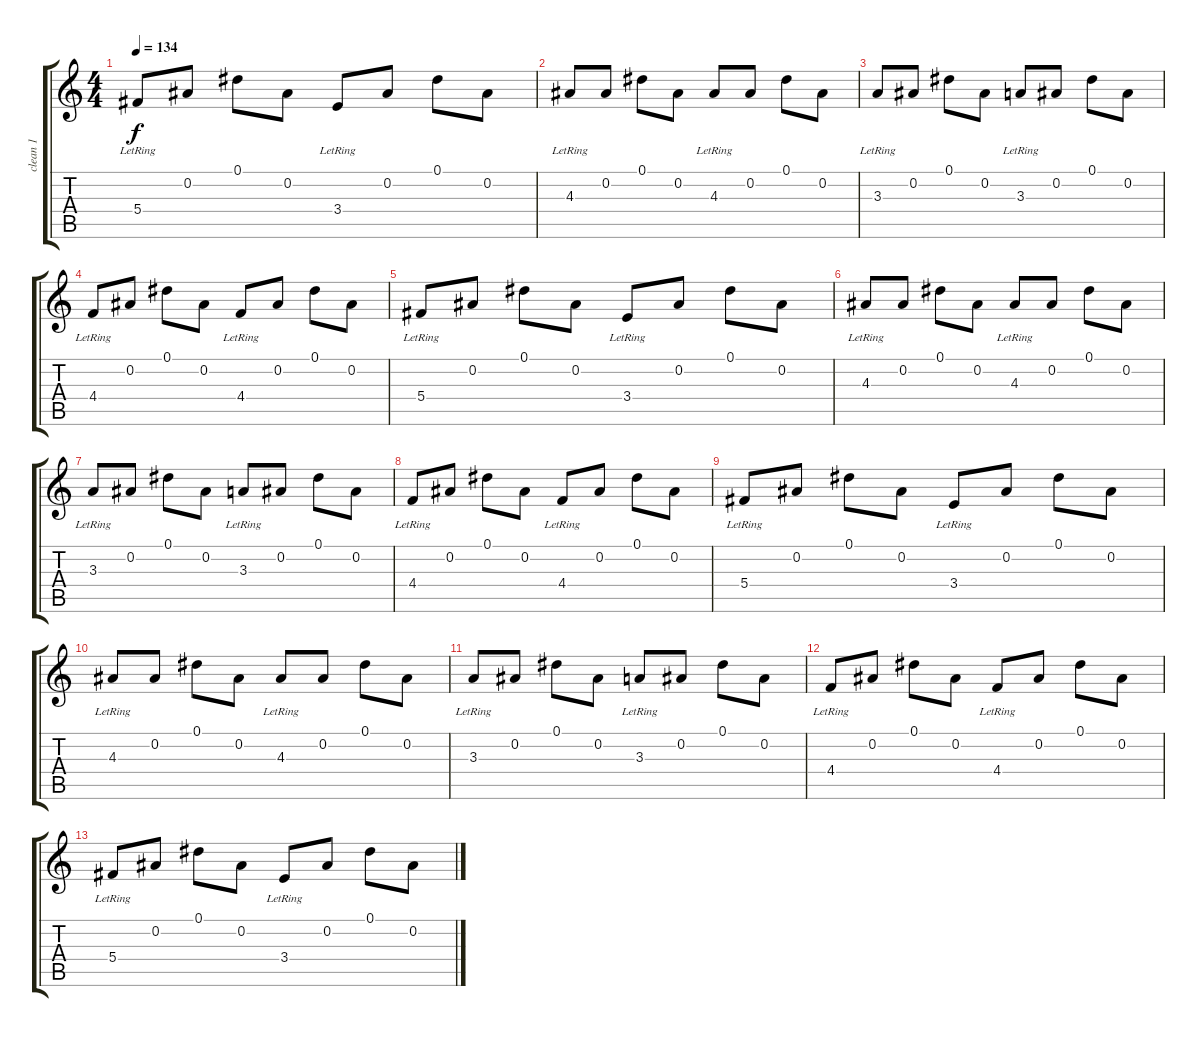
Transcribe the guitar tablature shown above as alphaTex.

\track ("clean 1" "clean 1") {instrument acousticguitarsteel}
\staff {score tabs}
\tuning (Eb4 Bb3 Gb3 Db3 Ab2 Eb2) {hide}
\ts (4 4)
\tempo 134
\clef g2
\ks c
5.4{lr}.8{dy f} 0.2.8 0.1.8 0.2.8 3.4{lr}.8 0.2.8 0.1.8 0.2.8 |
4.3{lr}.8 0.2.8 0.1.8 0.2.8 4.3{lr}.8 0.2.8 0.1.8 0.2.8 |
3.3{lr}.8 0.2.8 0.1.8 0.2.8 3.3{lr}.8 0.2.8 0.1.8 0.2.8 |
4.4{lr}.8 0.2.8 0.1.8 0.2.8 4.4{lr}.8 0.2.8 0.1.8 0.2.8 |
5.4{lr}.8 0.2.8 0.1.8 0.2.8 3.4{lr}.8 0.2.8 0.1.8 0.2.8 |
4.3{lr}.8 0.2.8 0.1.8 0.2.8 4.3{lr}.8 0.2.8 0.1.8 0.2.8 |
3.3{lr}.8 0.2.8 0.1.8 0.2.8 3.3{lr}.8 0.2.8 0.1.8 0.2.8 |
4.4{lr}.8 0.2.8 0.1.8 0.2.8 4.4{lr}.8 0.2.8 0.1.8 0.2.8 |
5.4{lr}.8 0.2.8 0.1.8 0.2.8 3.4{lr}.8 0.2.8 0.1.8 0.2.8 |
4.3{lr}.8 0.2.8 0.1.8 0.2.8 4.3{lr}.8 0.2.8 0.1.8 0.2.8 |
3.3{lr}.8 0.2.8 0.1.8 0.2.8 3.3{lr}.8 0.2.8 0.1.8 0.2.8 |
4.4{lr}.8 0.2.8 0.1.8 0.2.8 4.4{lr}.8 0.2.8 0.1.8 0.2.8 |
5.4{lr}.8 0.2.8 0.1.8 0.2.8 3.4{lr}.8 0.2.8 0.1.8 0.2.8
